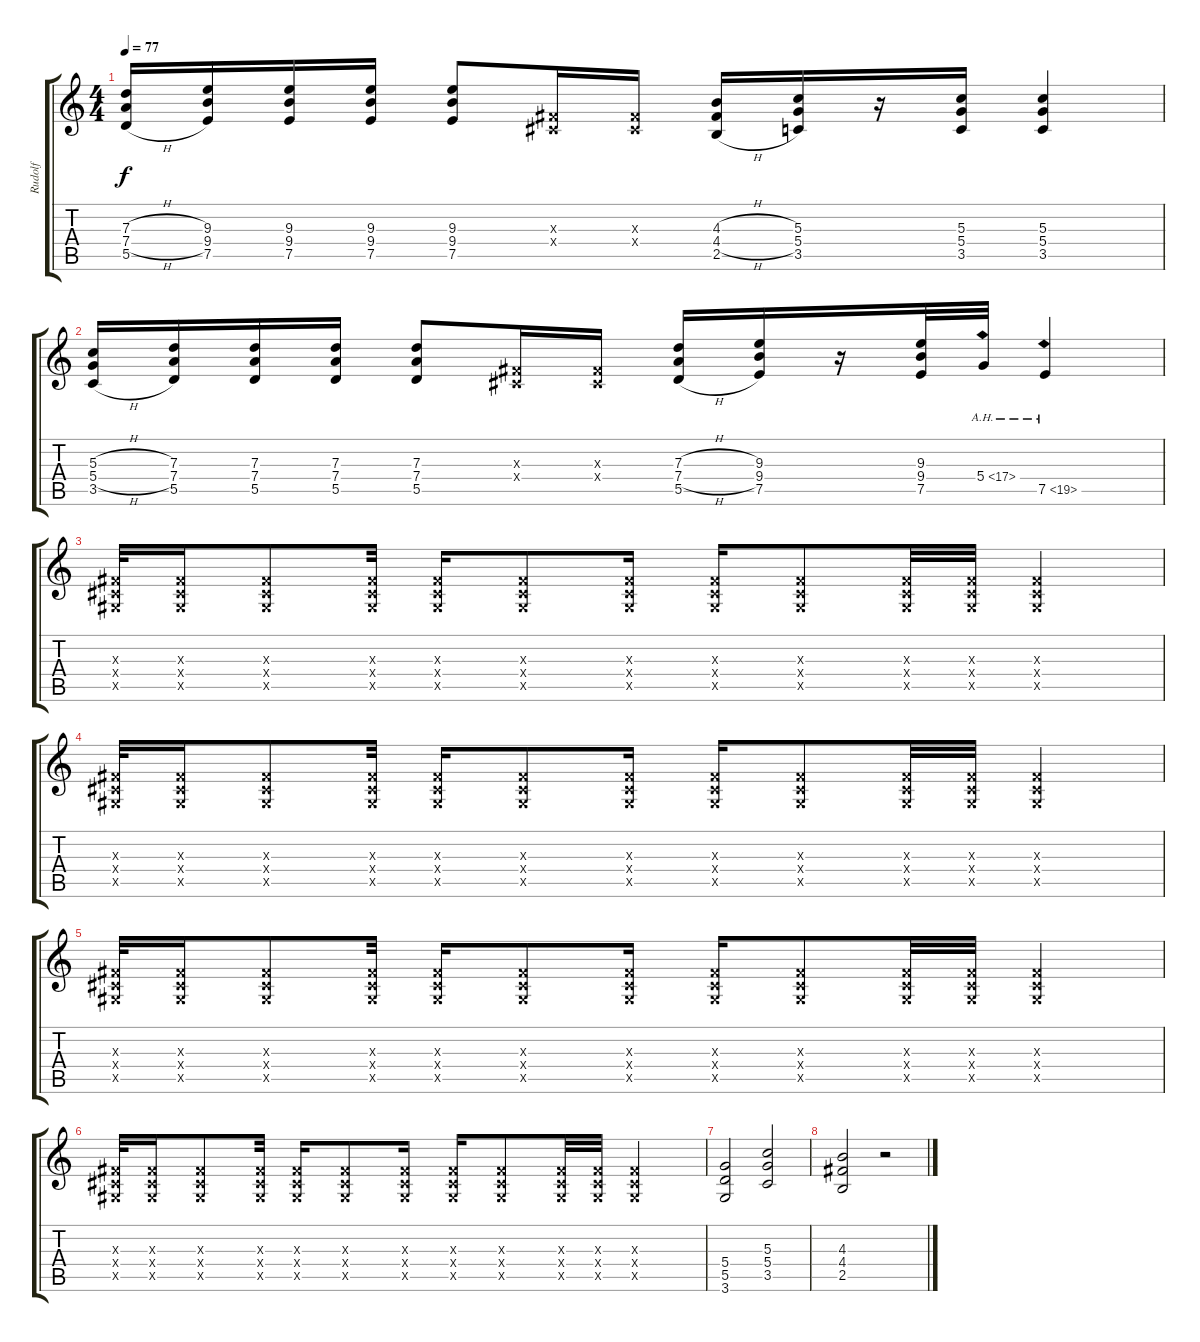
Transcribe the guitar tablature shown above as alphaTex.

\track ("Rudolf" "Rudolf") {instrument distortionguitar}
\staff {score tabs}
\tuning (E4 B3 G3 D3 A2 E2) {hide}
\ts (4 4)
\tempo 77
\clef g2
\ks c
(7.3{h} 7.4{h} 5.5{h}).16{dy f} (9.3 9.4 7.5).16 (9.3 9.4 7.5).16 (9.3 9.4 7.5).16 (9.3 9.4 7.5).8 (-1.3{x} -1.4{x}).16 (-1.3{x} -1.4{x}).16 (4.3{h} 4.4{h} 2.5{h}).16 (5.3 5.4 3.5).16 r.16 (5.3 5.4 3.5).16 (5.3 5.4 3.5).4 |
(5.3{h} 5.4{h} 3.5{h}).16 (7.3 7.4 5.5).16 (7.3 7.4 5.5).16 (7.3 7.4 5.5).16 (7.3 7.4 5.5).8 (-1.3{x} -1.4{x}).16 (-1.3{x} -1.4{x}).16 (7.3{h} 7.4{h} 5.5{h}).16 (9.3 9.4 7.5).16 r.16 (9.3 9.4 7.5).32 5.4{ah 12}.32 7.5{ah 12}.4 |
(-1.3{x} -1.4{x} -1.5{x}).32 (-1.3{x} -1.4{x} -1.5{x}).16 (-1.3{x} -1.4{x} -1.5{x}).8 (-1.3{x} -1.4{x} -1.5{x}).32 (-1.3{x} -1.4{x} -1.5{x}).16 (-1.3{x} -1.4{x} -1.5{x}).8 (-1.3{x} -1.4{x} -1.5{x}).16 (-1.3{x} -1.4{x} -1.5{x}).16 (-1.3{x} -1.4{x} -1.5{x}).8 (-1.3{x} -1.4{x} -1.5{x}).32 (-1.3{x} -1.4{x} -1.5{x}).32 (-1.3{x} -1.4{x} -1.5{x}).4 |
(-1.3{x} -1.4{x} -1.5{x}).32 (-1.3{x} -1.4{x} -1.5{x}).16 (-1.3{x} -1.4{x} -1.5{x}).8 (-1.3{x} -1.4{x} -1.5{x}).32 (-1.3{x} -1.4{x} -1.5{x}).16 (-1.3{x} -1.4{x} -1.5{x}).8 (-1.3{x} -1.4{x} -1.5{x}).16 (-1.3{x} -1.4{x} -1.5{x}).16 (-1.3{x} -1.4{x} -1.5{x}).8 (-1.3{x} -1.4{x} -1.5{x}).32 (-1.3{x} -1.4{x} -1.5{x}).32 (-1.3{x} -1.4{x} -1.5{x}).4 |
(-1.3{x} -1.4{x} -1.5{x}).32 (-1.3{x} -1.4{x} -1.5{x}).16 (-1.3{x} -1.4{x} -1.5{x}).8 (-1.3{x} -1.4{x} -1.5{x}).32 (-1.3{x} -1.4{x} -1.5{x}).16 (-1.3{x} -1.4{x} -1.5{x}).8 (-1.3{x} -1.4{x} -1.5{x}).16 (-1.3{x} -1.4{x} -1.5{x}).16 (-1.3{x} -1.4{x} -1.5{x}).8 (-1.3{x} -1.4{x} -1.5{x}).32 (-1.3{x} -1.4{x} -1.5{x}).32 (-1.3{x} -1.4{x} -1.5{x}).4 |
(-1.3{x} -1.4{x} -1.5{x}).32 (-1.3{x} -1.4{x} -1.5{x}).16 (-1.3{x} -1.4{x} -1.5{x}).8 (-1.3{x} -1.4{x} -1.5{x}).32 (-1.3{x} -1.4{x} -1.5{x}).16 (-1.3{x} -1.4{x} -1.5{x}).8 (-1.3{x} -1.4{x} -1.5{x}).16 (-1.3{x} -1.4{x} -1.5{x}).16 (-1.3{x} -1.4{x} -1.5{x}).8 (-1.3{x} -1.4{x} -1.5{x}).32 (-1.3{x} -1.4{x} -1.5{x}).32 (-1.3{x} -1.4{x} -1.5{x}).4 |
(5.4 5.5 3.6).2 (5.3 5.4 3.5).2 |
(4.3 4.4 2.5).2 r.2
